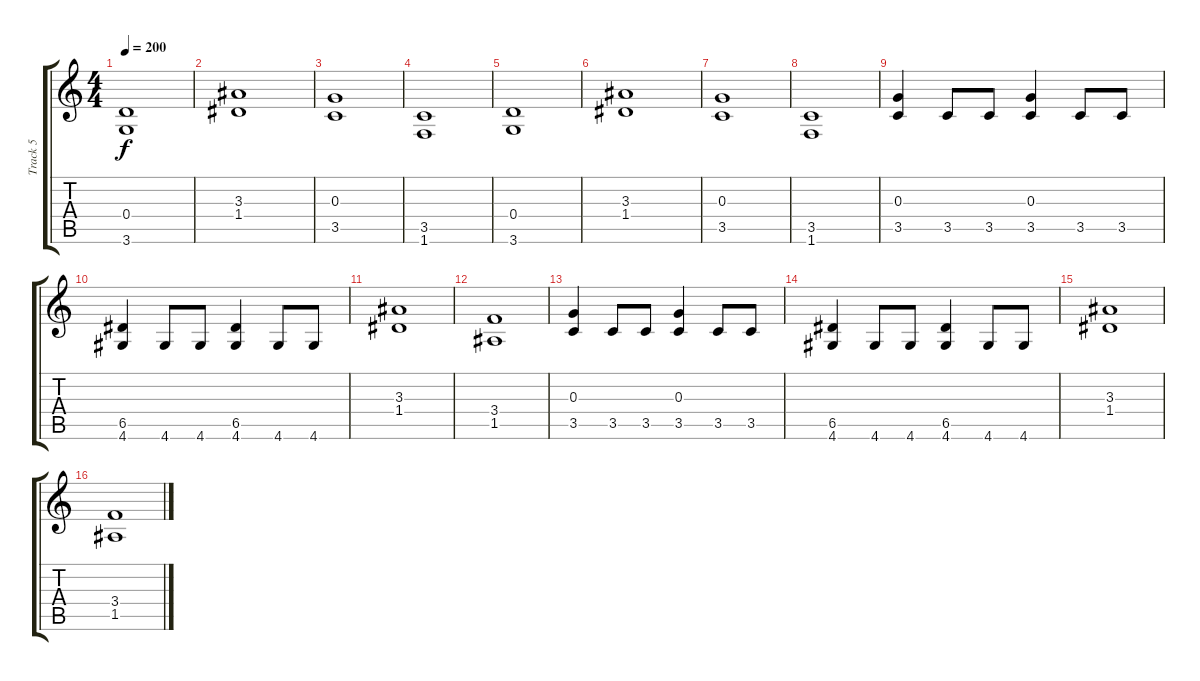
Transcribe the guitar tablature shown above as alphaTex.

\track ("Track 5" "Track 5") {instrument distortionguitar}
\staff {score tabs}
\tuning (E4 B3 G3 D3 A2 E2) {hide}
\ts (4 4)
\tempo 200
\clef g2
\ks c
(0.4 3.6).1{dy f} |
(3.3 1.4).1 |
(0.3 3.5).1 |
(3.5 1.6).1 |
(0.4 3.6).1 |
(3.3 1.4).1 |
(0.3 3.5).1 |
(3.5 1.6).1 |
(0.3 3.5).4 3.5.8 3.5.8 (0.3 3.5).4 3.5.8 3.5.8 |
(6.5 4.6).4 4.6.8 4.6.8 (6.5 4.6).4 4.6.8 4.6.8 |
(3.3 1.4).1 |
(3.4 1.5).1 |
(0.3 3.5).4 3.5.8 3.5.8 (0.3 3.5).4 3.5.8 3.5.8 |
(6.5 4.6).4 4.6.8 4.6.8 (6.5 4.6).4 4.6.8 4.6.8 |
(3.3 1.4).1 |
(3.4 1.5).1
